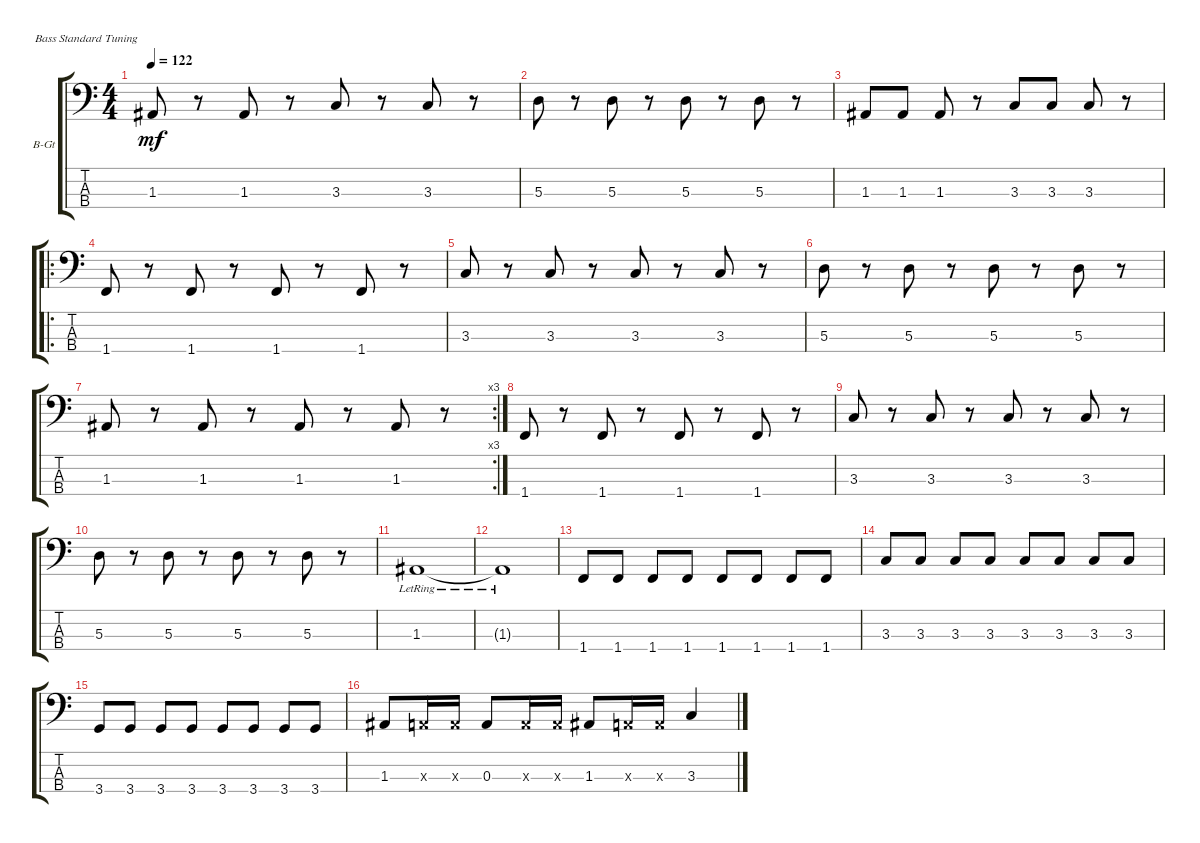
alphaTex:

\defaultSystemsLayout 4
\bracketExtendMode groupsimilarinstruments
\firstSystemTrackNameOrientation horizontal
\otherSystemsTrackNameOrientation horizontal
\track ("Bass Guitar" "B-Gt") {instrument electricbassfinger}
\staff {score tabs}
\tuning (G2 D2 A1 E1)
\ts (4 4)
\tempo 122
\clef f4
\ks c
1.3.8{dy mf} r.8 1.3.8 r.8 3.3.8 r.8 3.3.8 r.8 |
5.3.8 r.8 5.3.8 r.8 5.3.8 r.8 5.3.8 r.8 |
1.3.8 1.3.8 1.3.8 r.8 3.3.8 3.3.8 3.3.8 r.8 |
\ro
1.4.8 r.8 1.4.8 r.8 1.4.8 r.8 1.4.8 r.8 |
3.3.8 r.8 3.3.8 r.8 3.3.8 r.8 3.3.8 r.8 |
5.3.8 r.8 5.3.8 r.8 5.3.8 r.8 5.3.8 r.8 |
\rc 3
1.3.8 r.8 1.3.8 r.8 1.3.8 r.8 1.3.8 r.8 |
1.4.8 r.8 1.4.8 r.8 1.4.8 r.8 1.4.8 r.8 |
3.3.8 r.8 3.3.8 r.8 3.3.8 r.8 3.3.8 r.8 |
5.3.8 r.8 5.3.8 r.8 5.3.8 r.8 5.3.8 r.8 |
1.3{lr}.1 |
1.3{lr t}.1 |
1.4.8 1.4.8 1.4.8 1.4.8 1.4.8 1.4.8 1.4.8 1.4.8 |
3.3.8 3.3.8 3.3.8 3.3.8 3.3.8 3.3.8 3.3.8 3.3.8 |
3.4.8 3.4.8 3.4.8 3.4.8 3.4.8 3.4.8 3.4.8 3.4.8 |
1.3.8 0.3{x}.16 0.3{x}.16 0.3.8 0.3{x}.16 0.3{x}.16 1.3.8 0.3{x}.16 0.3{x}.16 3.3.4
